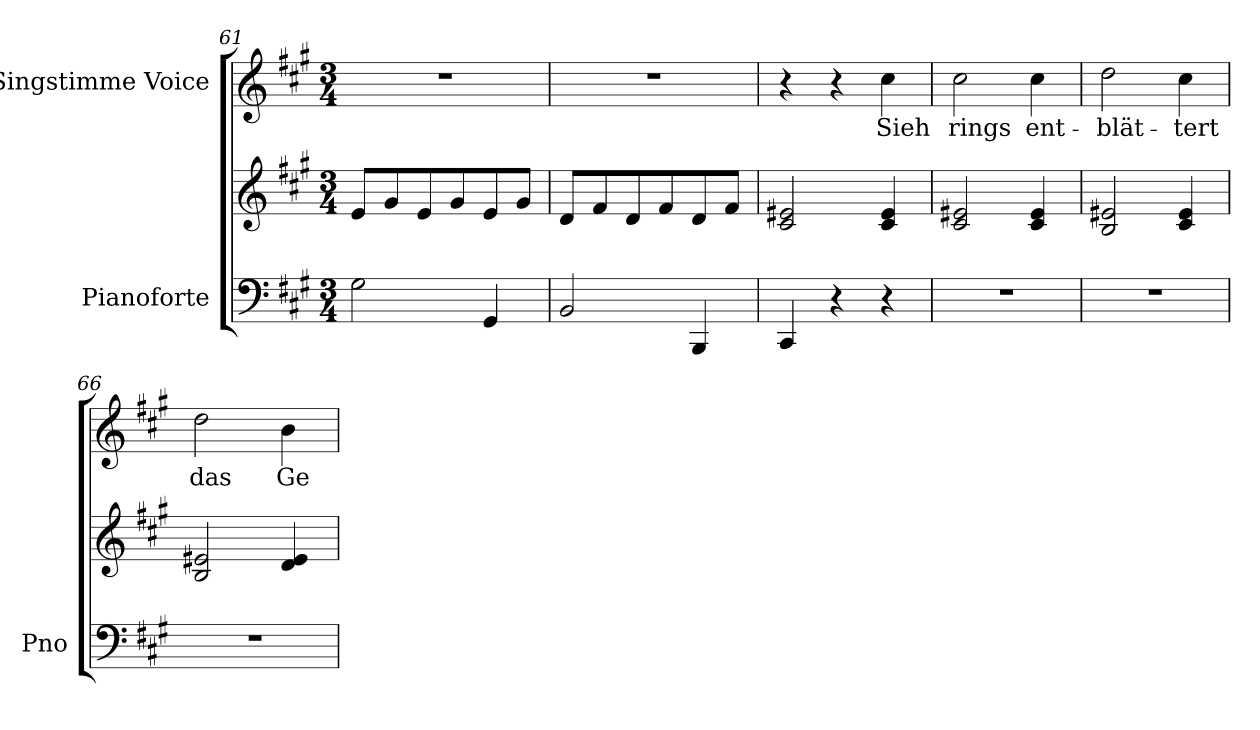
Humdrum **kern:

**kern	**kern	**dynam	**kern	**text
*part2	*part2	*part2	*part1	*part1
*staff3	*staff2	*staff2/3	*staff1	*staff1
*I"Pianoforte	*	*	*I"Singstimme Voice	*
*I'Pno	*	*	*	*
*clefF4	*clefG2	*	*clefG2	*
*k[f#c#g#]	*k[f#c#g#]	*	*k[f#c#g#]	*
*M3/4	*M3/4	*	*M3/4	*
=61	=61	=61	=61	=61
2G#\	8e/L	.	2.r	.
.	8g#/	.	.	.
.	8e/	.	.	.
.	8g#/	.	.	.
4GG#/	8e/	.	.	.
.	8g#/J	.	.	.
=62	=62	=62	=62	=62
2BB/	8d/L	.	2.r	.
.	8f#/	.	.	.
.	8d/	.	.	.
.	8f#/	.	.	.
4BBB/	8d/	.	.	.
.	8f#/J	.	.	.
=63	=63	=63	=63	=63
!	!	!LO:DY:b	!	!
!	!	!LO:DY:n=1:b	!	!
4CC#/	2c#/ 2e#X/	pp other-dynamics	4r	.
4r	.	.	4r	.
4r	4c#/ 4e#/	.	4cc#\	Sieh
=64	=64	=64	=64	=64
2.r	2c#/ 2e#X/	.	2cc#\	rings
.	4c#/ 4e#/	.	4cc#\	ent-
=65	=65	=65	=65	=65
2.r	2B/ 2e#X/	.	2dd\	-blät-
.	4c#/ 4e#/	.	4cc#\	-tert
=66	=66	=66	=66	=66
2.r	2B/ 2e#X/	.	2dd\	das
.	4d/ 4e#/	.	4b\	Ge-
=	=	=	=	=
*-	*-	*-	*-	*-
